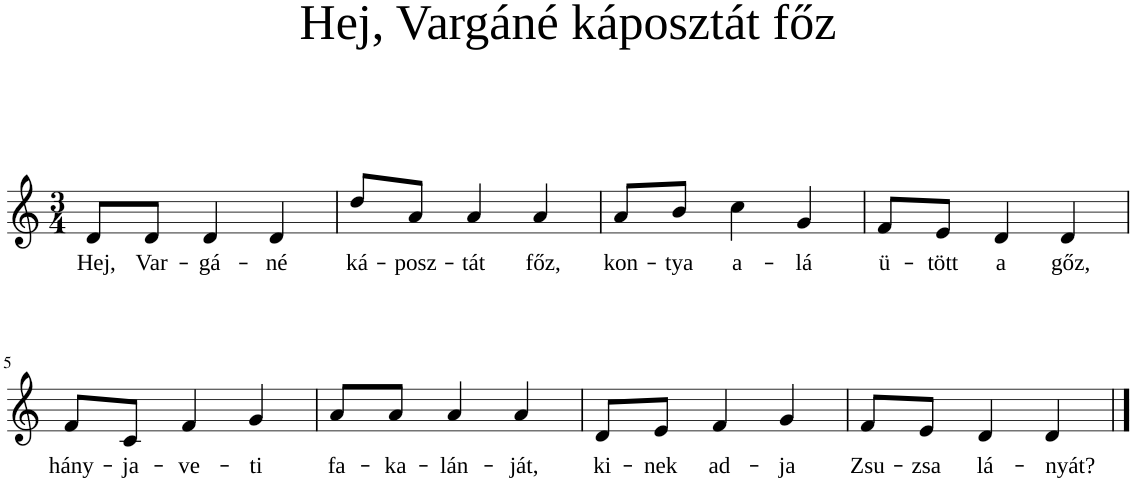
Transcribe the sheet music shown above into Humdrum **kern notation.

**kern	**text
*part1	*part1
*staff1	*staff1
*I"Piano	*
*I'Pno	*
*clefG2	*
*k[]	*
*M3/4	*
=1	=1
!	!LO:LY:b
8d/L	Hej,
!	!LO:LY:b
8d/J	Var-
!	!LO:LY:b
4d/	-gá-
!	!LO:LY:b
4d/	-né
=2	=2
!	!LO:LY:b
8dd/L	ká-
!	!LO:LY:b
8a/J	-posz-
!	!LO:LY:b
4a/	-tát
!	!LO:LY:b
4a/	főz,
=3	=3
!	!LO:LY:b
8a/L	kon-
!	!LO:LY:b
8b/J	-tya
!	!LO:LY:b
4cc\	a-
!	!LO:LY:b
4g/	-lá
=4	=4
!	!LO:LY:b
8f/L	ü-
!	!LO:LY:b
8e/J	-tött
!	!LO:LY:b
4d/	a
!	!LO:LY:b
4d/	gőz,
!!LO:LB:g=z
=5	=5
!	!LO:LY:b
8f/L	hány-
!	!LO:LY:b
8c/J	ja-
!	!LO:LY:b
4f/	-ve-
!	!LO:LY:b
4g/	-ti
=6	=6
!	!LO:LY:b
8a/L	fa-
!	!LO:LY:b
8a/J	-ka-
!	!LO:LY:b
4a/	-lán-
!	!LO:LY:b
4a/	-ját,
=7	=7
!	!LO:LY:b
8d/L	ki-
!	!LO:LY:b
8e/J	-nek
!	!LO:LY:b
4f/	ad-
!	!LO:LY:b
4g/	-ja
=8	=8
!	!LO:LY:b
8f/L	Zsu-
!	!LO:LY:b
8e/J	-zsa
!	!LO:LY:b
4d/	lá-
!	!LO:LY:b
4d/	-nyát?-
==	==
*-	*-
